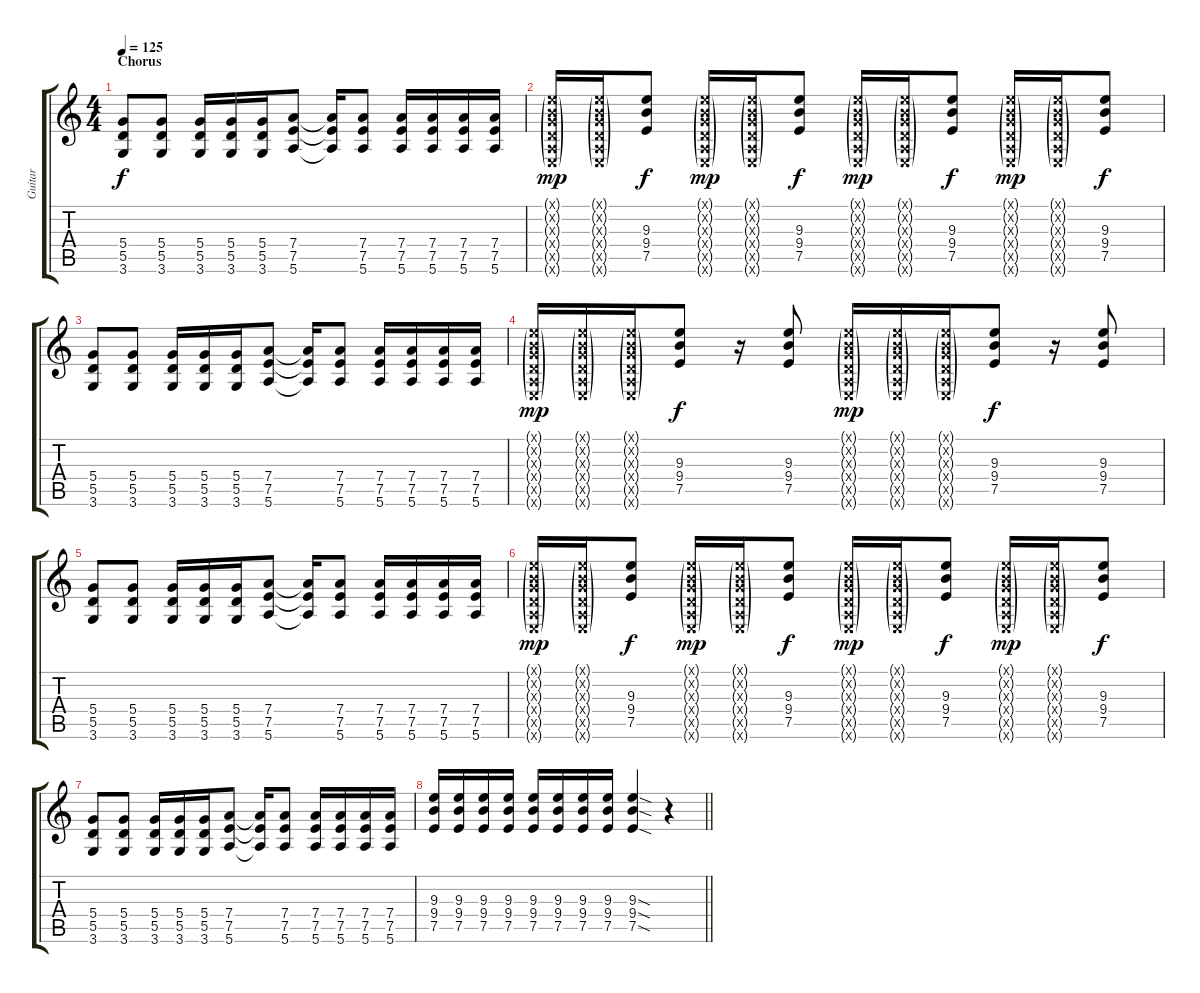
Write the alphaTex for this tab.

\track ("Guitar" "Guitar") {instrument distortionguitar}
\staff {score tabs}
\tuning (E4 B3 G3 D3 A2 E2) {hide}
\ts (4 4)
\section ("" "Chorus")
\tempo 125
\clef g2
\ks c
(5.4 5.5 3.6).8{dy f} (5.4 5.5 3.6).8 (5.4 5.5 3.6).16 (5.4 5.5 3.6).16 (5.4 5.5 3.6).16 (7.4 7.5 5.6).8 (7.4{t} 7.5{t} 5.6{t}).16 (7.4 7.5 5.6).8 (7.4 7.5 5.6).16 (7.4 7.5 5.6).16 (7.4 7.5 5.6).16 (7.4 7.5 5.6).16 |
(0.1{g x} 0.2{g x} 0.3{g x} 0.4{g x} 0.5{g x} 0.6{g x}).16{dy mp} (0.1{g x} 0.2{g x} 0.3{g x} 0.4{g x} 0.5{g x} 0.6{g x}).16 (9.3 9.4 7.5).8{dy f} (0.1{g x} 0.2{g x} 0.3{g x} 0.4{g x} 0.5{g x} 0.6{g x}).16{dy mp} (0.1{g x} 0.2{g x} 0.3{g x} 0.4{g x} 0.5{g x} 0.6{g x}).16 (9.3 9.4 7.5).8{dy f} (0.1{g x} 0.2{g x} 0.3{g x} 0.4{g x} 0.5{g x} 0.6{g x}).16{dy mp} (0.1{g x} 0.2{g x} 0.3{g x} 0.4{g x} 0.5{g x} 0.6{g x}).16 (9.3 9.4 7.5).8{dy f} (0.1{g x} 0.2{g x} 0.3{g x} 0.4{g x} 0.5{g x} 0.6{g x}).16{dy mp} (0.1{g x} 0.2{g x} 0.3{g x} 0.4{g x} 0.5{g x} 0.6{g x}).16 (9.3 9.4 7.5).8{dy f} |
(5.4 5.5 3.6).8 (5.4 5.5 3.6).8 (5.4 5.5 3.6).16 (5.4 5.5 3.6).16 (5.4 5.5 3.6).16 (7.4 7.5 5.6).8 (7.4{t} 7.5{t} 5.6{t}).16 (7.4 7.5 5.6).8 (7.4 7.5 5.6).16 (7.4 7.5 5.6).16 (7.4 7.5 5.6).16 (7.4 7.5 5.6).16 |
(0.1{g x} 0.2{g x} 0.3{g x} 0.4{g x} 0.5{g x} 0.6{g x}).16{dy mp} (0.1{g x} 0.2{g x} 0.3{g x} 0.4{g x} 0.5{g x} 0.6{g x}).16 (0.1{g x} 0.2{g x} 0.3{g x} 0.4{g x} 0.5{g x} 0.6{g x}).16 (9.3 9.4 7.5).8{dy f} r.16 (9.3 9.4 7.5).8 (0.1{g x} 0.2{g x} 0.3{g x} 0.4{g x} 0.5{g x} 0.6{g x}).16{dy mp} (0.1{g x} 0.2{g x} 0.3{g x} 0.4{g x} 0.5{g x} 0.6{g x}).16 (0.1{g x} 0.2{g x} 0.3{g x} 0.4{g x} 0.5{g x} 0.6{g x}).16 (9.3 9.4 7.5).8{dy f} r.16 (9.3 9.4 7.5).8 |
(5.4 5.5 3.6).8 (5.4 5.5 3.6).8 (5.4 5.5 3.6).16 (5.4 5.5 3.6).16 (5.4 5.5 3.6).16 (7.4 7.5 5.6).8 (7.4{t} 7.5{t} 5.6{t}).16 (7.4 7.5 5.6).8 (7.4 7.5 5.6).16 (7.4 7.5 5.6).16 (7.4 7.5 5.6).16 (7.4 7.5 5.6).16 |
(0.1{g x} 0.2{g x} 0.3{g x} 0.4{g x} 0.5{g x} 0.6{g x}).16{dy mp} (0.1{g x} 0.2{g x} 0.3{g x} 0.4{g x} 0.5{g x} 0.6{g x}).16 (9.3 9.4 7.5).8{dy f} (0.1{g x} 0.2{g x} 0.3{g x} 0.4{g x} 0.5{g x} 0.6{g x}).16{dy mp} (0.1{g x} 0.2{g x} 0.3{g x} 0.4{g x} 0.5{g x} 0.6{g x}).16 (9.3 9.4 7.5).8{dy f} (0.1{g x} 0.2{g x} 0.3{g x} 0.4{g x} 0.5{g x} 0.6{g x}).16{dy mp} (0.1{g x} 0.2{g x} 0.3{g x} 0.4{g x} 0.5{g x} 0.6{g x}).16 (9.3 9.4 7.5).8{dy f} (0.1{g x} 0.2{g x} 0.3{g x} 0.4{g x} 0.5{g x} 0.6{g x}).16{dy mp} (0.1{g x} 0.2{g x} 0.3{g x} 0.4{g x} 0.5{g x} 0.6{g x}).16 (9.3 9.4 7.5).8{dy f} |
(5.4 5.5 3.6).8 (5.4 5.5 3.6).8 (5.4 5.5 3.6).16 (5.4 5.5 3.6).16 (5.4 5.5 3.6).16 (7.4 7.5 5.6).8 (7.4{t} 7.5{t} 5.6{t}).16 (7.4 7.5 5.6).8 (7.4 7.5 5.6).16 (7.4 7.5 5.6).16 (7.4 7.5 5.6).16 (7.4 7.5 5.6).16 |
\barLineRight lightlight
(9.3 9.4 7.5).16 (9.3 9.4 7.5).16 (9.3 9.4 7.5).16 (9.3 9.4 7.5).16 (9.3 9.4 7.5).16 (9.3 9.4 7.5).16 (9.3 9.4 7.5).16 (9.3 9.4 7.5).16 (9.3{sod} 9.4{sod} 7.5{sod}).4 r.4
